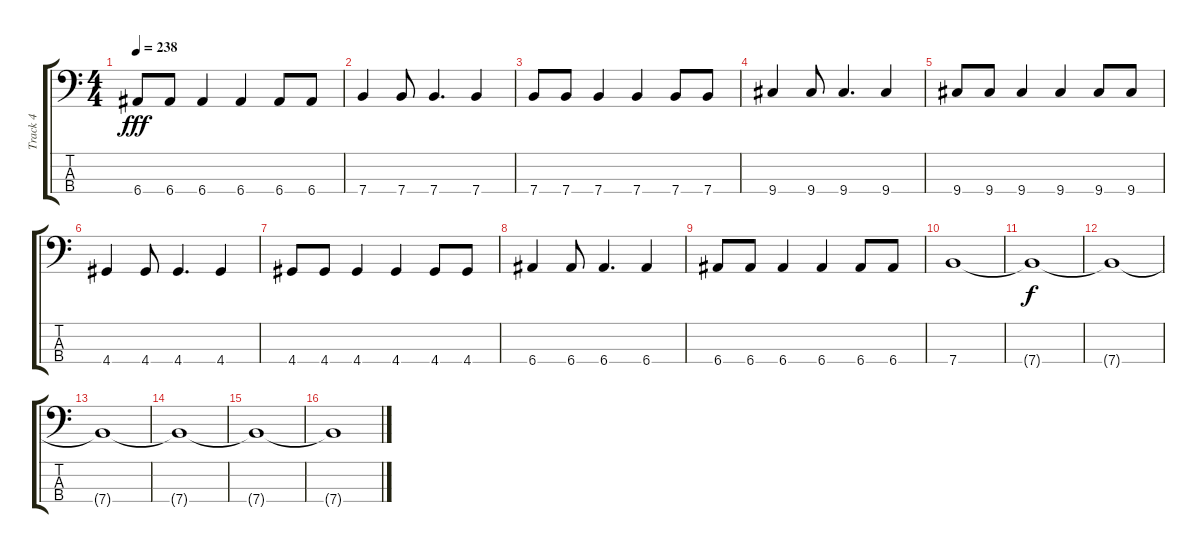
\track ("Track 4" "Track 4") {instrument electricbassfinger}
\staff {score tabs}
\tuning (G2 D2 A1 E1) {hide}
\ts (4 4)
\tempo 238
\clef f4
\ks c
6.4.8{dy fff} 6.4.8 6.4.4 6.4.4 6.4.8 6.4.8 |
7.4.4 7.4.8 7.4.4{d} 7.4.4 |
7.4.8 7.4.8 7.4.4 7.4.4 7.4.8 7.4.8 |
9.4.4 9.4.8 9.4.4{d} 9.4.4 |
9.4.8 9.4.8 9.4.4 9.4.4 9.4.8 9.4.8 |
4.4.4 4.4.8 4.4.4{d} 4.4.4 |
4.4.8 4.4.8 4.4.4 4.4.4 4.4.8 4.4.8 |
6.4.4 6.4.8 6.4.4{d} 6.4.4 |
6.4.8 6.4.8 6.4.4 6.4.4 6.4.8 6.4.8 |
7.4.1 |
7.4{t}.1{dy f} |
7.4{t}.1 |
7.4{t}.1 |
7.4{t}.1 |
7.4{t}.1 |
7.4{t}.1
